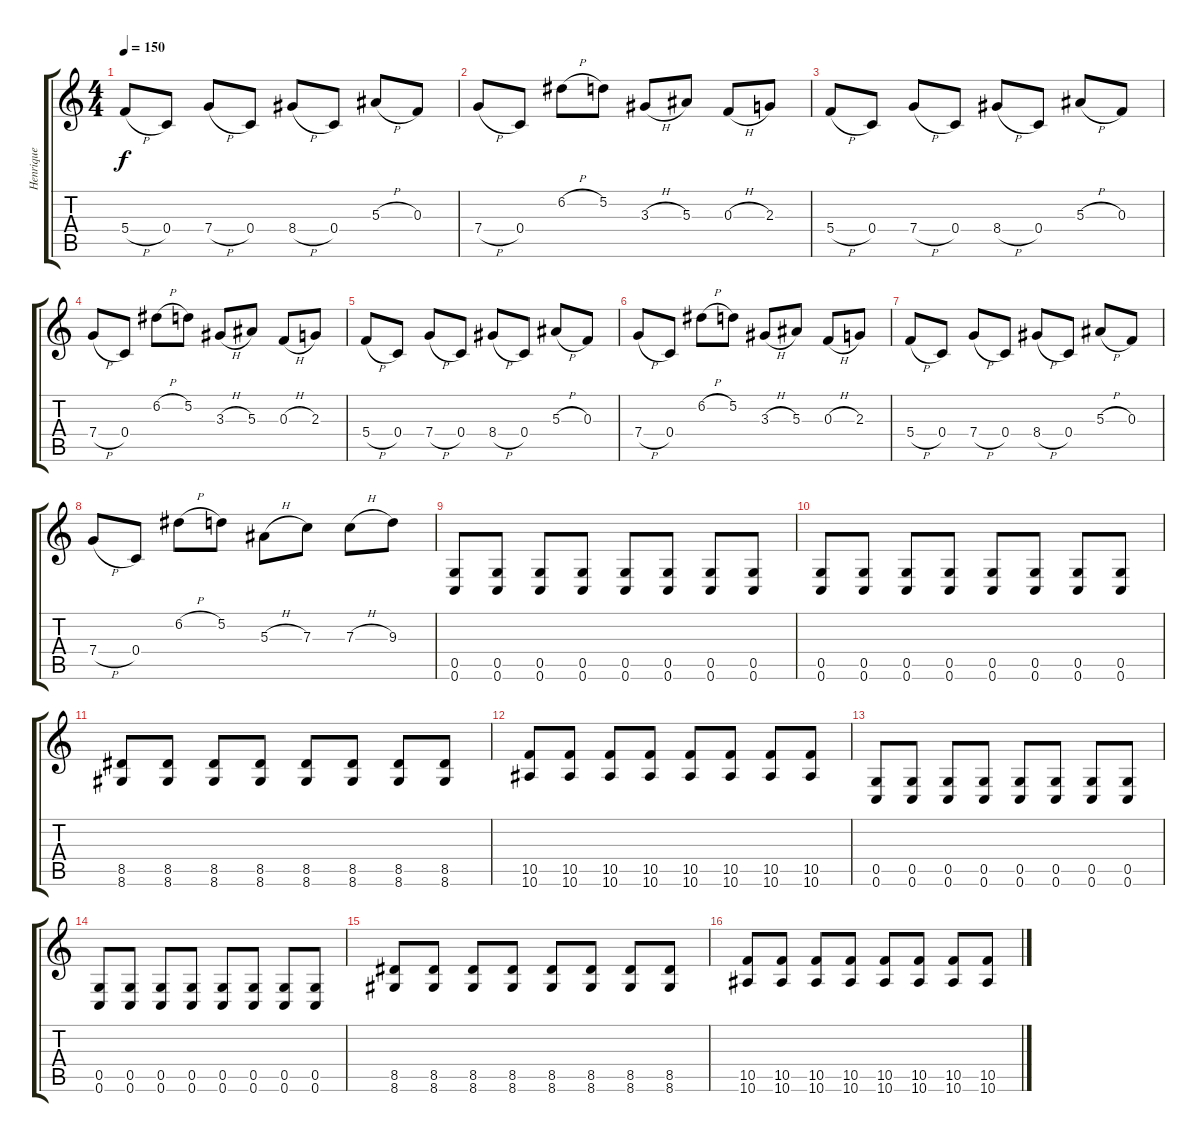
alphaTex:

\track ("Henrique" "Henrique") {instrument distortionguitar}
\staff {score tabs}
\tuning (D4 A3 F3 C3 G2 C2) {hide}
\ts (4 4)
\tempo 150
\clef g2
\ks c
5.4{h}.8{dy f} 0.4.8 7.4{h}.8 0.4.8 8.4{h}.8 0.4.8 5.3{h}.8 0.3.8 |
7.4{h}.8 0.4.8 6.2{h}.8 5.2.8 3.3{h}.8 5.3.8 0.3{h}.8 2.3.8 |
5.4{h}.8 0.4.8 7.4{h}.8 0.4.8 8.4{h}.8 0.4.8 5.3{h}.8 0.3.8 |
7.4{h}.8 0.4.8 6.2{h}.8 5.2.8 3.3{h}.8 5.3.8 0.3{h}.8 2.3.8 |
5.4{h}.8 0.4.8 7.4{h}.8 0.4.8 8.4{h}.8 0.4.8 5.3{h}.8 0.3.8 |
7.4{h}.8 0.4.8 6.2{h}.8 5.2.8 3.3{h}.8 5.3.8 0.3{h}.8 2.3.8 |
5.4{h}.8 0.4.8 7.4{h}.8 0.4.8 8.4{h}.8 0.4.8 5.3{h}.8 0.3.8 |
7.4{h}.8 0.4.8 6.2{h}.8 5.2.8 5.3{h}.8 7.3.8 7.3{h}.8 9.3.8 |
(0.5 0.6).8 (0.5 0.6).8 (0.5 0.6).8 (0.5 0.6).8 (0.5 0.6).8 (0.5 0.6).8 (0.5 0.6).8 (0.5 0.6).8 |
(0.5 0.6).8 (0.5 0.6).8 (0.5 0.6).8 (0.5 0.6).8 (0.5 0.6).8 (0.5 0.6).8 (0.5 0.6).8 (0.5 0.6).8 |
(8.5 8.6).8 (8.5 8.6).8 (8.5 8.6).8 (8.5 8.6).8 (8.5 8.6).8 (8.5 8.6).8 (8.5 8.6).8 (8.5 8.6).8 |
(10.5 10.6).8 (10.5 10.6).8 (10.5 10.6).8 (10.5 10.6).8 (10.5 10.6).8 (10.5 10.6).8 (10.5 10.6).8 (10.5 10.6).8 |
(0.5 0.6).8 (0.5 0.6).8 (0.5 0.6).8 (0.5 0.6).8 (0.5 0.6).8 (0.5 0.6).8 (0.5 0.6).8 (0.5 0.6).8 |
(0.5 0.6).8 (0.5 0.6).8 (0.5 0.6).8 (0.5 0.6).8 (0.5 0.6).8 (0.5 0.6).8 (0.5 0.6).8 (0.5 0.6).8 |
(8.5 8.6).8 (8.5 8.6).8 (8.5 8.6).8 (8.5 8.6).8 (8.5 8.6).8 (8.5 8.6).8 (8.5 8.6).8 (8.5 8.6).8 |
(10.5 10.6).8 (10.5 10.6).8 (10.5 10.6).8 (10.5 10.6).8 (10.5 10.6).8 (10.5 10.6).8 (10.5 10.6).8 (10.5 10.6).8
